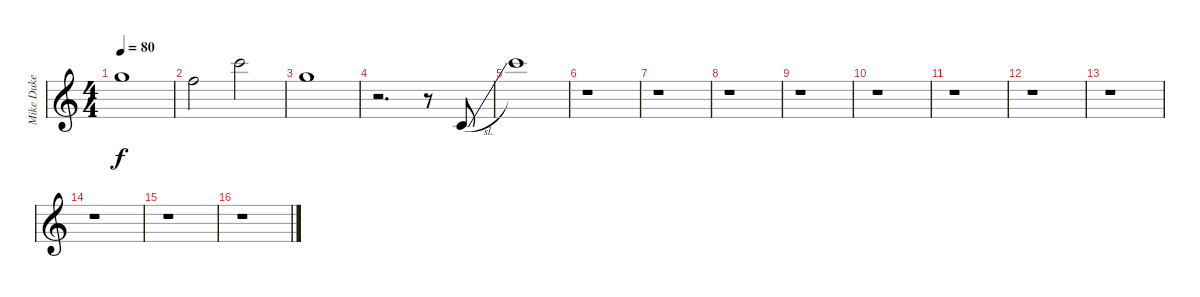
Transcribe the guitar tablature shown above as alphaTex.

\track ("Mike Duke Synthezier" "Mike Duke ") {instrument pad3polysynth}
\staff {score}
\tuning (E4 B3 G3 D3 A2 E2) {hide}
\ts (4 4)
\tempo 80
\clef g2
\ks c
15.1.1{dy f} |
13.1.2 20.1.2 |
15.1.1 |
r.2{d} r.8 1.2{sl}.8 |
25.2.1 |
r.1 |
r.1 |
r.1 |
r.1 |
r.1 |
r.1 |
r.1 |
r.1 |
r.1 |
r.1 |
r.1
